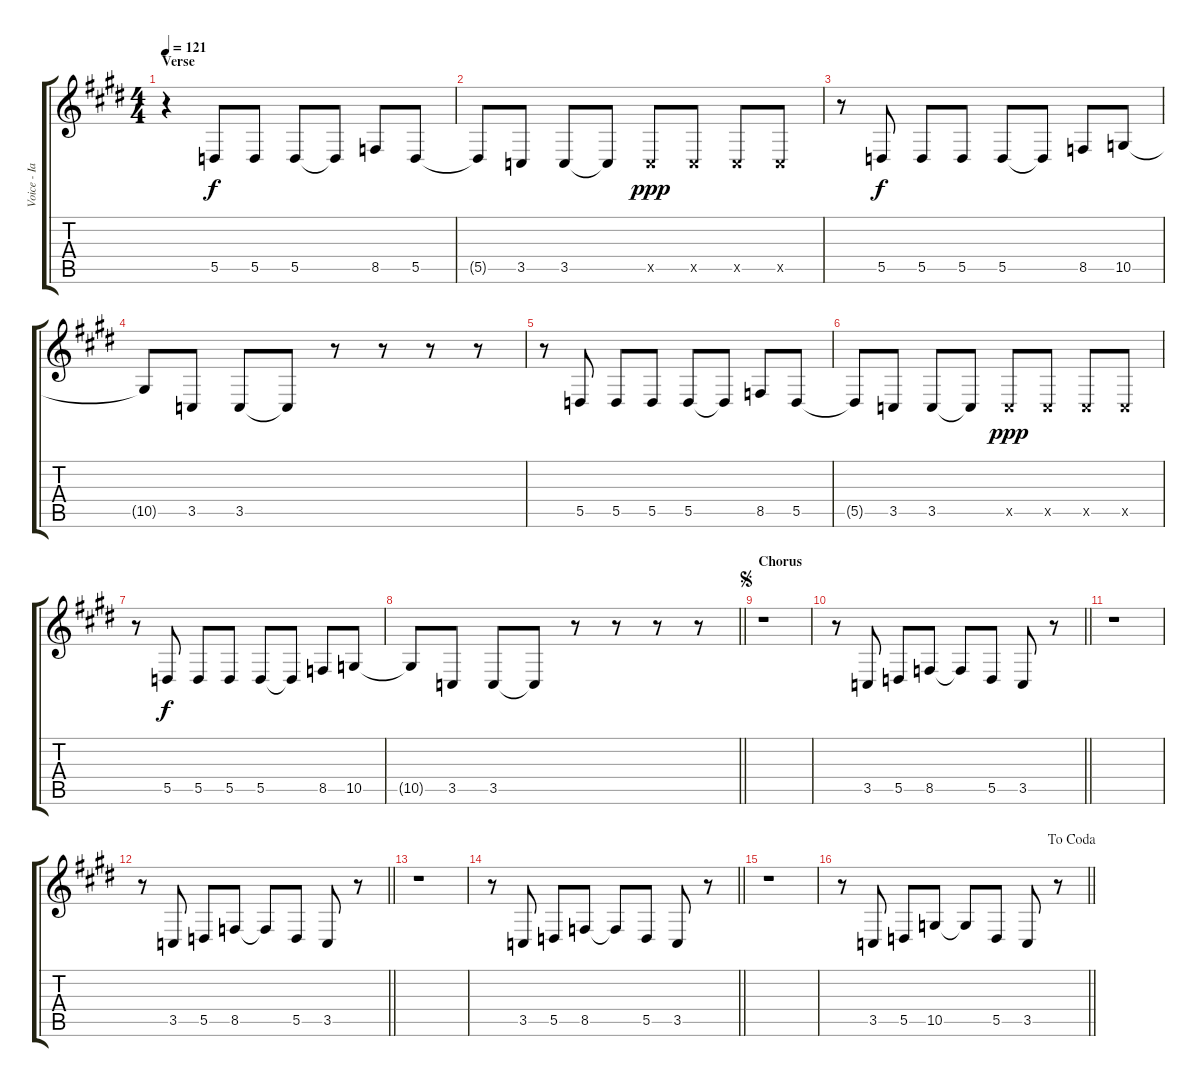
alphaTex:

\track ("Voice - Ian Curtis" "Voice - Ia") {instrument tenorsax}
\staff {score tabs}
\tuning (E4 B3 G3 D3 A2 E2) {hide}
\ts (4 4)
\section ("" "Verse")
\tempo 121
\clef g2
\ks c#minor
r.4{dy f} 5.5.8 5.5.8 5.5.8 5.5{t}.8 8.5.8 5.5.8 |
\ks e
5.5{t}.8 3.5.8 3.5.8 3.5{t}.8 3.5{x}.8{dy ppp} 3.5{x}.8 3.5{x}.8 3.5{x}.8 |
\ks c#minor
r.8 5.5.8{dy f} 5.5.8 5.5.8 5.5.8 5.5{t}.8 8.5.8 10.5.8 |
\ks e
10.5{t}.8 3.5.8 3.5.8 3.5{t}.8 r.8 r.8 r.8 r.8 |
\ks c#minor
r.8 5.5.8 5.5.8 5.5.8 5.5.8 5.5{t}.8 8.5.8 5.5.8 |
\ks e
5.5{t}.8 3.5.8 3.5.8 3.5{t}.8 3.5{x}.8{dy ppp} 3.5{x}.8 3.5{x}.8 3.5{x}.8 |
\ks c#minor
r.8 5.5.8{dy f} 5.5.8 5.5.8 5.5.8 5.5{t}.8 8.5.8 10.5.8 |
\barLineRight lightlight
\ks e
10.5{t}.8 3.5.8 3.5.8 3.5{t}.8 r.8 r.8 r.8 r.8 |
\section ("" "Chorus")
\jump segno
r.1 |
\barLineRight lightlight
\ks c#minor
r.8 3.5.8 5.5.8 8.5.8 8.5{t}.8 5.5.8 3.5.8 r.8 |
\ks e
r.1 |
\barLineRight lightlight
\ks c#minor
r.8 3.5.8 5.5.8 8.5.8 8.5{t}.8 5.5.8 3.5.8 r.8 |
\ks e
r.1 |
\barLineRight lightlight
\ks c#minor
r.8 3.5.8 5.5.8 8.5.8 8.5{t}.8 5.5.8 3.5.8 r.8 |
\ks e
r.1 |
\jump dacoda
\barLineRight lightlight
\ks c#minor
r.8 3.5.8 5.5.8 10.5.8 10.5{t}.8 5.5.8 3.5.8 r.8
